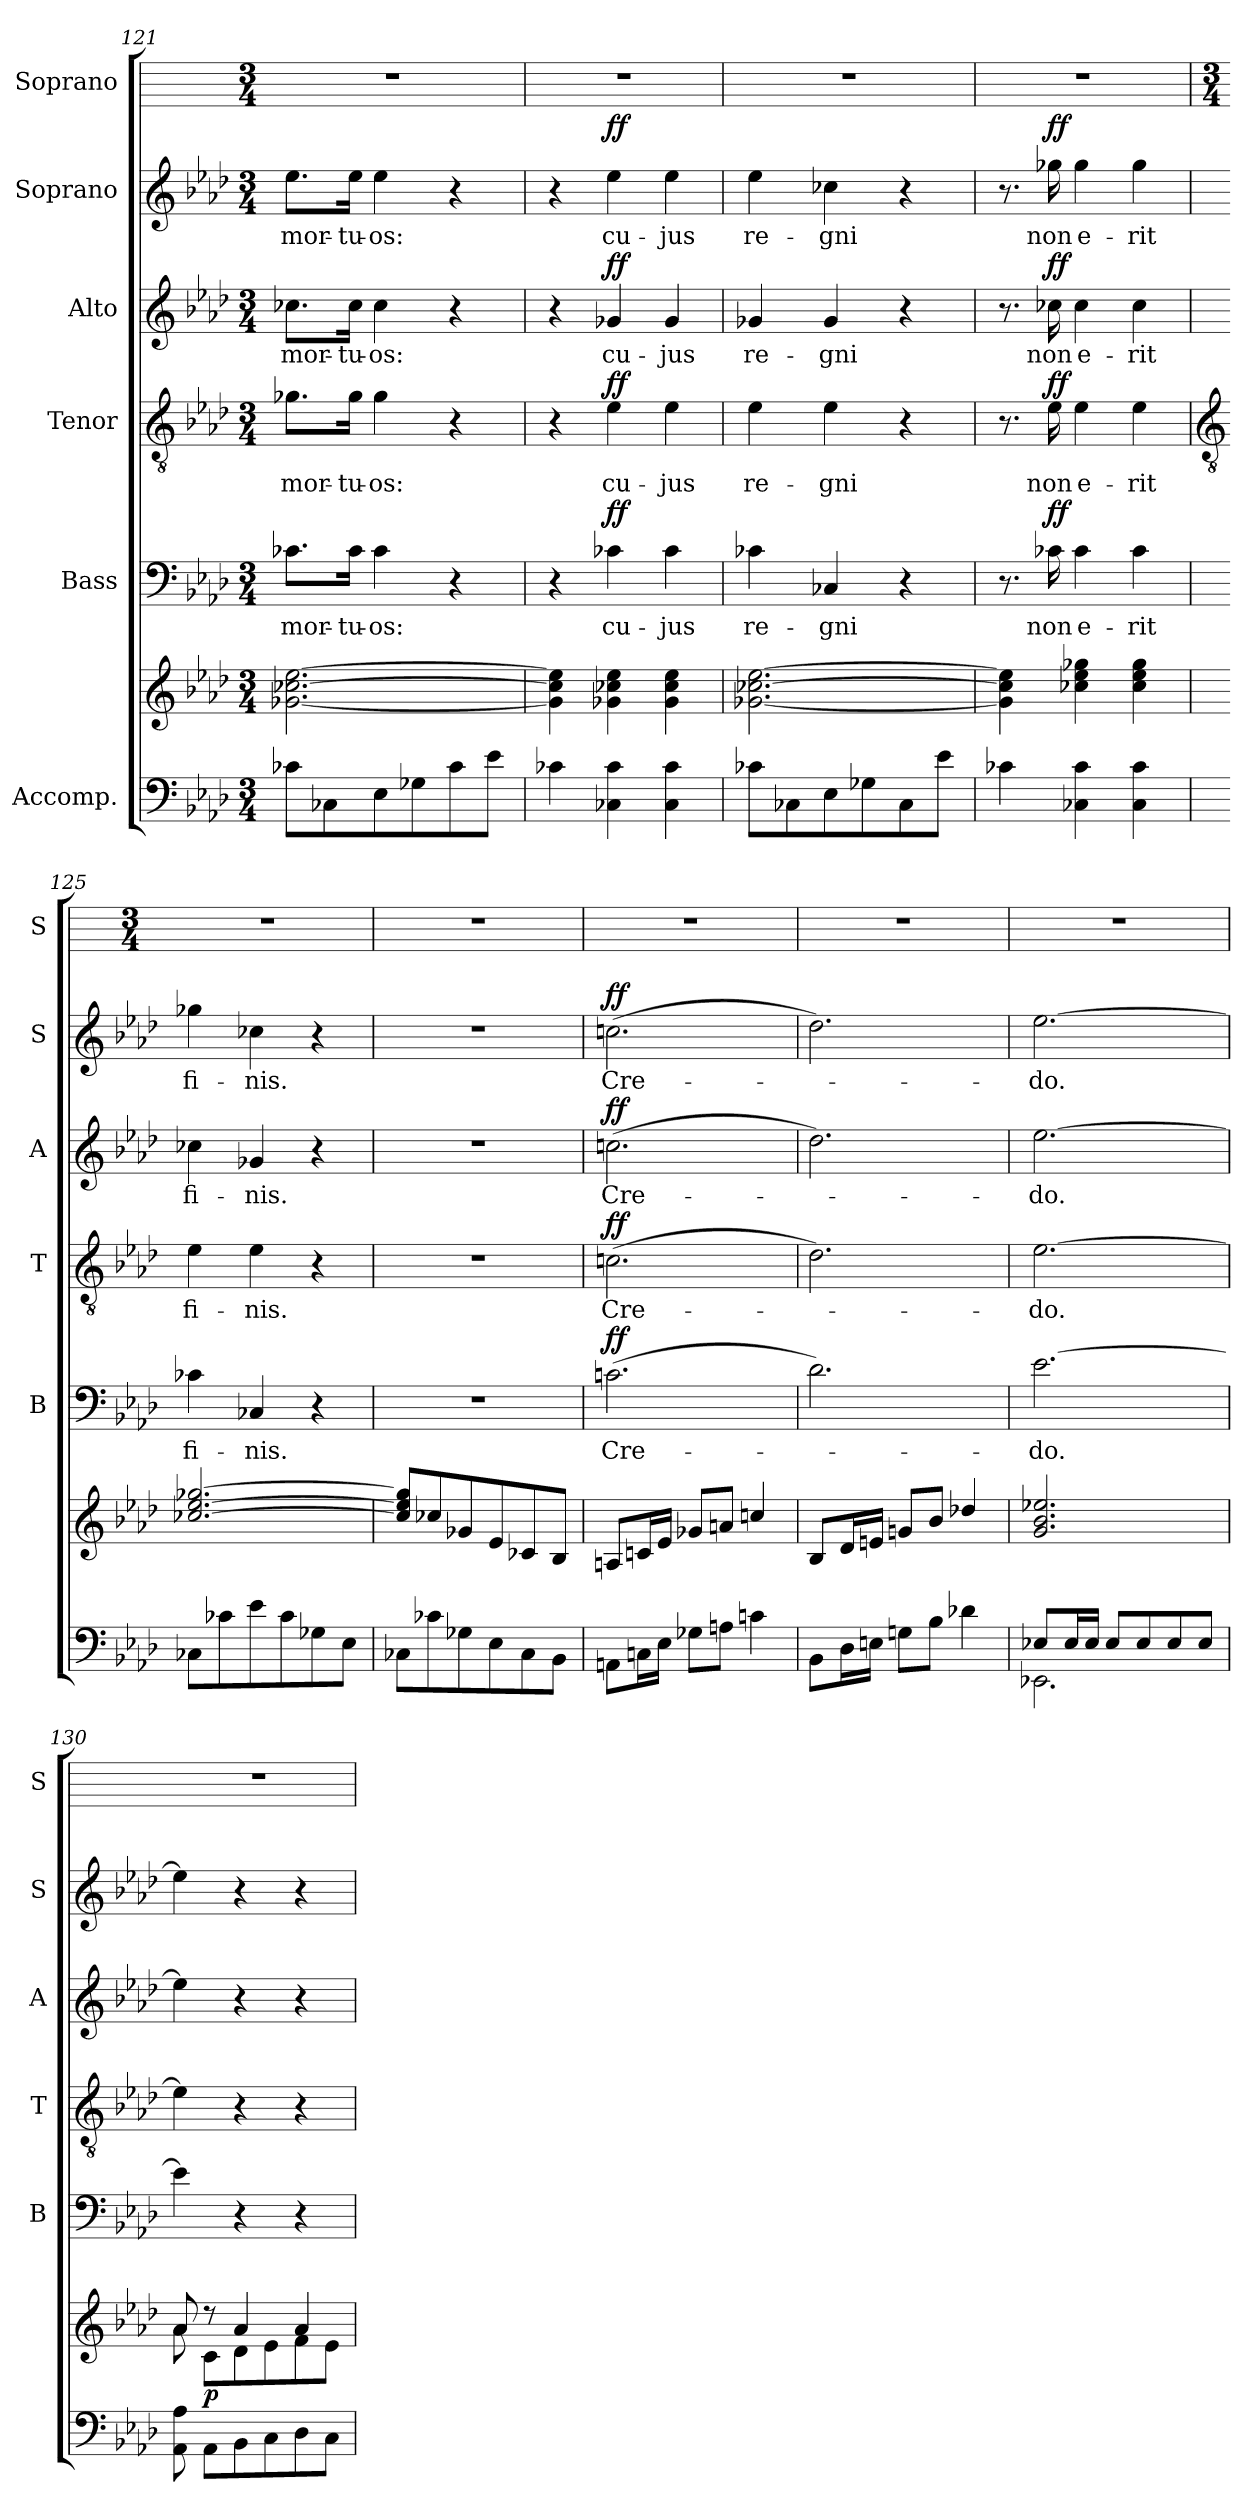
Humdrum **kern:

**kern	**kern	**dynam	**kern	**text	**dynam	**kern	**text	**dynam	**kern	**text	**dynam	**kern	**text	**dynam	**kern
*part6	*part6	*part6	*part5	*part5	*part5	*part4	*part4	*part4	*part3	*part3	*part3	*part2	*part2	*part2	*part1
*staff7	*staff6	*staff6/7	*staff5	*staff5	*staff5	*staff4	*staff4	*staff4	*staff3	*staff3	*staff3	*staff2	*staff2	*staff2	*staff1
*I"Accomp.	*	*	*I"Bass	*	*	*I"Tenor	*	*	*I"Alto	*	*	*I"Soprano	*	*	*I"Soprano
*	*	*	*I'B	*	*	*I'T	*	*	*I'A	*	*	*I'S	*	*	*I'S
*clefF4	*clefG2	*	*clefF4	*	*	*clefGv2	*	*	*clefG2	*	*	*clefG2	*	*	*
*k[b-e-a-d-]	*k[b-e-a-d-]	*	*k[b-e-a-d-]	*	*	*k[b-e-a-d-]	*	*	*k[b-e-a-d-]	*	*	*k[b-e-a-d-]	*	*	*
*A-:	*A-:	*	*A-:	*	*	*A-:	*	*	*A-:	*	*	*A-:	*	*	*
*M3/4	*M3/4	*	*M3/4	*	*	*M3/4	*	*	*M3/4	*	*	*M3/4	*	*	*M3/4
=121	=121	=121	=121	=121	=121	=121	=121	=121	=121	=121	=121	=121	=121	=121	=121
*^	*	*	*	*	*	*	*	*	*	*	*	*	*	*	*
!	!	!	!	!	!LO:LY:b	!	!	!LO:LY:b	!	!	!LO:LY:b	!	!	!LO:LY:b	!	!
2ryy	8c-X\L	[2.g-X [2.cc-X [2.ee-	.	8.c-X\L	mor-	.	8.g-X\L	mor-	.	8.cc-X\L	mor-	.	8.ee-\L	mor-	.	2.r
.	8C-X\	.	.	.	.	.	.	.	.	.	.	.	.	.	.	.
!	!	!	!	!	!LO:LY:b	!	!	!LO:LY:b	!	!	!LO:LY:b	!	!	!LO:LY:b	!	!
.	.	.	.	16c-\Jk	-tu-	.	16g-\Jk	-tu-	.	16cc-\Jk	-tu-	.	16ee-\Jk	-tu-	.	.
!	!	!	!	!	!LO:LY:b	!	!	!LO:LY:b	!	!	!LO:LY:b	!	!	!LO:LY:b	!	!
.	8E-\	.	.	4c-	-os:	.	4g-	-os:	.	4cc-	-os:	.	4ee-	-os:	.	.
.	8G-X\	.	.	.	.	.	.	.	.	.	.	.	.	.	.	.
4ryy	8c-\	.	.	4r	.	.	4r	.	.	4r	.	.	4r	.	.	.
.	8e-\J	.	.	.	.	.	.	.	.	.	.	.	.	.	.	.
=122	=122	=122	=122	=122	=122	=122	=122	=122	=122	=122	=122	=122	=122	=122	=122	=122
2ryy	4c-X\	4g-] 4cc-] 4ee-]	.	4r	.	.	4r	.	.	4r	.	.	4r	.	.	2.r
!	!	!	!	!	!LO:LY:b	!LO:DY:b	!	!LO:LY:b	!LO:DY:b	!	!LO:LY:b	!LO:DY:b	!	!LO:LY:b	!LO:DY:b	!
.	4C-X\ 4c-\	4g- 4cc- 4ee-	.	4c-X	cu-	ff	4e-	cu-	ff	4g-X	cu-	ff	4ee-	cu-	ff	.
!	!	!	!	!	!LO:LY:b	!	!	!LO:LY:b	!	!	!LO:LY:b	!	!	!LO:LY:b	!	!
4ryy	4C-\ 4c-\	4g- 4cc- 4ee-	.	4c-	-jus	.	4e-	-jus	.	4g-	-jus	.	4ee-	-jus	.	.
=123	=123	=123	=123	=123	=123	=123	=123	=123	=123	=123	=123	=123	=123	=123	=123	=123
!	!	!	!	!	!LO:LY:b	!	!	!LO:LY:b	!	!	!LO:LY:b	!	!	!LO:LY:b	!	!
2ryy	8c-X\L	[2.g-X [2.cc-X [2.ee-	.	4c-X	re-	.	4e-	re-	.	4g-X	re-	.	4ee-	re-	.	2.r
.	8C-X\	.	.	.	.	.	.	.	.	.	.	.	.	.	.	.
!	!	!	!	!	!LO:LY:b	!	!	!LO:LY:b	!	!	!LO:LY:b	!	!	!LO:LY:b	!	!
.	8E-\	.	.	4C-X	-gni	.	4e-	-gni	.	4g-	-gni	.	4cc-X	-gni	.	.
.	8G-X\	.	.	.	.	.	.	.	.	.	.	.	.	.	.	.
4ryy	8C-\	.	.	4r	.	.	4r	.	.	4r	.	.	4r	.	.	.
.	8e-\J	.	.	.	.	.	.	.	.	.	.	.	.	.	.	.
=124	=124	=124	=124	=124	=124	=124	=124	=124	=124	=124	=124	=124	=124	=124	=124	=124
!LO:N:vis=1	!	!	!	!	!	!	!	!	!	!	!	!	!	!	!	!
2.ryy	4c-X\	4g-] 4cc-] 4ee-]	.	8.r	.	.	8.r	.	.	8.r	.	.	8.r	.	.	2.r
!	!	!	!	!	!LO:LY:b	!LO:DY:b	!	!LO:LY:b	!LO:DY:b	!	!LO:LY:b	!LO:DY:b	!	!LO:LY:b	!LO:DY:b	!
.	.	.	.	16c-X	non	ff	16e-	non	ff	16cc-X	non	ff	16gg-X	non	ff	.
!	!	!	!	!	!LO:LY:b	!	!	!LO:LY:b	!	!	!LO:LY:b	!	!	!LO:LY:b	!	!
.	4C-X\ 4c-\	4cc- 4ee- 4gg-X	.	4c-	e-	.	4e-	e-	.	4cc-	e-	.	4gg-	e-	.	.
!	!	!	!	!	!LO:LY:b	!	!	!LO:LY:b	!	!	!LO:LY:b	!	!	!LO:LY:b	!	!
.	4C-\ 4c-\	4cc- 4ee- 4gg-	.	4c-	-rit	.	4e-	-rit	.	4cc-	-rit	.	4gg-	-rit	.	.
!!LO:LB:g=z
=125	=125	=125	=125	=125	=125	=125	=125	=125	=125	=125	=125	=125	=125	=125	=125	=125
*	*	*	*	*	*	*	*clefGv2	*	*	*	*	*	*	*	*	*
*	*	*	*	*	*	*	*	*	*	*	*	*	*	*	*	*M3/4
!LO:N:vis=1	!	!	!	!	!LO:LY:b	!	!	!LO:LY:b	!	!	!LO:LY:b	!	!	!LO:LY:b	!	!
*	*	*^	*	*	*	*	*	*	*	*	*	*	*	*	*	*
2.ryy	8C-X\L	[2.cc-X [2.ee- [2.gg-X	2.ryy	.	4c-X	fi-	.	4e-	fi-	.	4cc-X	fi-	.	4gg-X	fi-	.	2.r
.	8c-X\	.	.	.	.	.	.	.	.	.	.	.	.	.	.	.	.
!	!	!	!	!	!	!LO:LY:b	!	!	!LO:LY:b	!	!	!LO:LY:b	!	!	!LO:LY:b	!	!
.	8e-\	.	.	.	4C-X	-nis.	.	4e-	-nis.	.	4g-X	-nis.	.	4cc-X	-nis.	.	.
.	8c-\	.	.	.	.	.	.	.	.	.	.	.	.	.	.	.	.
.	8G-X\	.	.	.	4r	.	.	4r	.	.	4r	.	.	4r	.	.	.
.	8E-\J	.	.	.	.	.	.	.	.	.	.	.	.	.	.	.	.
=126	=126	=126	=126	=126	=126	=126	=126	=126	=126	=126	=126	=126	=126	=126	=126	=126	=126
!LO:N:vis=1	!	!	!	!	!LO:N:vis=1	!	!	!LO:N:vis=1	!	!	!LO:N:vis=1	!	!	!LO:N:vis=1	!	!	!
2.ryy	8C-X\L	8cc-] 8ee-] 8gg-]L	2.ryy	.	2.r	.	.	2.r	.	.	2.r	.	.	2.r	.	.	2.r
.	8c-X\	8cc-	.	.	.	.	.	.	.	.	.	.	.	.	.	.	.
.	8G-X\	8g-X	.	.	.	.	.	.	.	.	.	.	.	.	.	.	.
.	8E-\	8e-	.	.	.	.	.	.	.	.	.	.	.	.	.	.	.
.	8C-\	8c-X	.	.	.	.	.	.	.	.	.	.	.	.	.	.	.
.	8BB-\J	8B-J	.	.	.	.	.	.	.	.	.	.	.	.	.	.	.
=127	=127	=127	=127	=127	=127	=127	=127	=127	=127	=127	=127	=127	=127	=127	=127	=127	=127
!LO:N:vis=1	!	!	!	!	!	!LO:LY:b	!LO:DY:b	!	!LO:LY:b	!LO:DY:b	!	!LO:LY:b	!LO:DY:b	!	!LO:LY:b	!LO:DY:b	!
2.ryy	8AAn\L	8AnL	2.ryy	.	(>2.cn	Cre-	ff	(>2.cn	Cre-	ff	(>2.ccn	Cre-	ff	(>2.ccn	Cre-	ff	2.r
.	16Cn\L	16cnL	.	.	.	.	.	.	.	.	.	.	.	.	.	.	.
.	16E-\JJ	16e-JJ	.	.	.	.	.	.	.	.	.	.	.	.	.	.	.
.	8G-X\L	8g-XL	.	.	.	.	.	.	.	.	.	.	.	.	.	.	.
.	8An\J	8anJ	.	.	.	.	.	.	.	.	.	.	.	.	.	.	.
.	4cn\	4ccn	.	.	.	.	.	.	.	.	.	.	.	.	.	.	.
=128	=128	=128	=128	=128	=128	=128	=128	=128	=128	=128	=128	=128	=128	=128	=128	=128	=128
!LO:N:vis=1	!	!	!	!	!	!	!	!	!	!	!	!	!	!	!	!	!
2.ryy	8BB-\L	8B-L	2.ryy	.	2.d-)	.	.	2.d-)	.	.	2.dd-)	.	.	2.dd-)	.	.	2.r
.	16D-\L	16d-L	.	.	.	.	.	.	.	.	.	.	.	.	.	.	.
.	16En\JJ	16enJJ	.	.	.	.	.	.	.	.	.	.	.	.	.	.	.
.	8Gn\L	8gnL	.	.	.	.	.	.	.	.	.	.	.	.	.	.	.
.	8B-\J	8b-J	.	.	.	.	.	.	.	.	.	.	.	.	.	.	.
.	4d-X\	4dd-X	.	.	.	.	.	.	.	.	.	.	.	.	.	.	.
=129	=129	=129	=129	=129	=129	=129	=129	=129	=129	=129	=129	=129	=129	=129	=129	=129	=129
!	!	!	!	!	!	!LO:LY:b	!	!	!LO:LY:b	!	!	!LO:LY:b	!	!	!LO:LY:b	!	!
8E-X/L	2.EE-X\	2.g 2.b- 2.ee-X	2.ryy	.	[2.e-	do.	.	[2.e-	do.	.	[2.ee-	do.	.	[2.ee-	do.	.	2.r
16E-/L	.	.	.	.	.	.	.	.	.	.	.	.	.	.	.	.	.
16E-/JJ	.	.	.	.	.	.	.	.	.	.	.	.	.	.	.	.	.
8E-/L	.	.	.	.	.	.	.	.	.	.	.	.	.	.	.	.	.
8E-/	.	.	.	.	.	.	.	.	.	.	.	.	.	.	.	.	.
8E-/	.	.	.	.	.	.	.	.	.	.	.	.	.	.	.	.	.
8E-/J	.	.	.	.	.	.	.	.	.	.	.	.	.	.	.	.	.
=130	=130	=130	=130	=130	=130	=130	=130	=130	=130	=130	=130	=130	=130	=130	=130	=130	=130
2.ryy	8AA-\ 8A-\	8a-	8a-\	.	4e-]	.	.	4e-]	.	.	4ee-]	.	.	4ee-]	.	.	2.r
!	!	!	!	!LO:DY:b	!	!	!	!	!	!	!	!	!	!	!	!	!
.	8AA-\L	8r	8c\L	p	.	.	.	.	.	.	.	.	.	.	.	.	.
.	8BB-\	4a-	8d-\	.	4r	.	.	4r	.	.	4r	.	.	4r	.	.	.
.	8C\	.	8e-\	.	.	.	.	.	.	.	.	.	.	.	.	.	.
.	8D-\	4a-	8f\	.	4r	.	.	4r	.	.	4r	.	.	4r	.	.	.
.	8C\J	.	8e-\J	.	.	.	.	.	.	.	.	.	.	.	.	.	.
*v	*v	*	*	*	*	*	*	*	*	*	*	*	*	*	*	*	*
*	*v	*v	*	*	*	*	*	*	*	*	*	*	*	*	*	*
=	=	=	=	=	=	=	=	=	=	=	=	=	=	=	=
*-	*-	*-	*-	*-	*-	*-	*-	*-	*-	*-	*-	*-	*-	*-	*-
